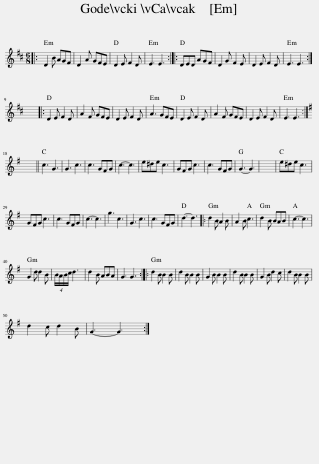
X:1
L:1/8
M:6/8
I:linebreak $
K:D
V:1 treble
V:1
|: D2 B AGF | D2 A GFE | D2 E F2 D | E3 E3 :: DED AGF | %5
 D2 G F2 E | D2 E F2 D | E3 E3 :|$ x6 |: D2 E F2 D | %10
 A2 F GFE | D2 E F2 D | A3 GFE | D2 E F2 D | A2 F GFE | %15
 D2 E F2 D | E3 E3 :|$[K:G] x6 || c3 G3 | G3 c3 | %20
 c3 GFG | c3- c3 | e^de c3 | GFG c3 | c3 GFG | %25
 G3- G3 | x6 | e^de c3 |$ GFG c3 | c3 GFG | %30
 c3- c3 | g3 c3 | G3 c3 | c3 GFG | d3- d3 |: %35
 d2 B A2 B | A2 B c3 | d2 B BAB | c3- c3 |$ G2 d d2 B | %40
 (4:3:4B/A/B/c/ d3 | d2 B ABA | G3 G3 :: d2 B B2 B | d2 B B2 B | %45
 G2 B B2 B | d2 B B2 B | G2 B d2 c | d2 B B2 B |$ d2 c d2 B | %50
 G3- G3 :| %51
